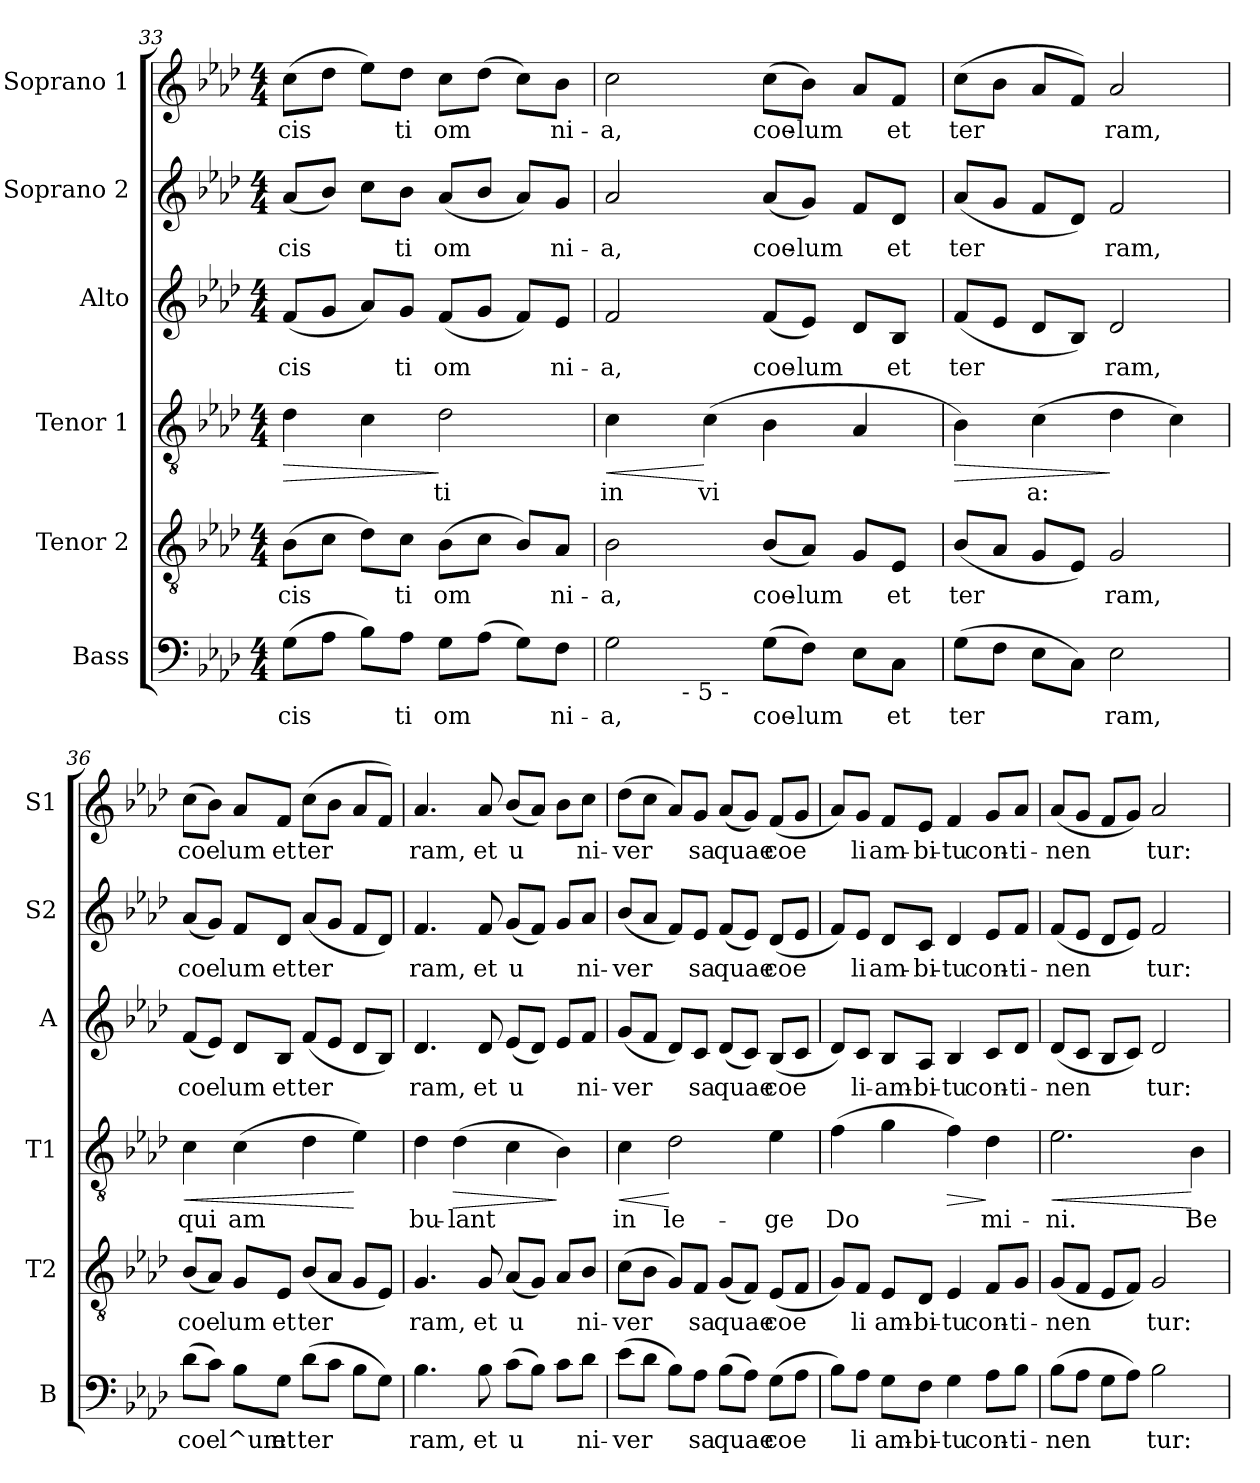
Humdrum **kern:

**kern	**text	**kern	**text	**kern	**text	**dynam	**kern	**text	**kern	**text	**kern	**text
*part6	*part6	*part5	*part5	*part4	*part4	*part4	*part3	*part3	*part2	*part2	*part1	*part1
*staff6	*staff6	*staff5	*staff5	*staff4	*staff4	*staff4	*staff3	*staff3	*staff2	*staff2	*staff1	*staff1
*I"Bass	*	*I"Tenor 2	*	*I"Tenor 1	*	*	*I"Alto	*	*I"Soprano 2	*	*I"Soprano 1	*
*I'B	*	*I'T2	*	*I'T1	*	*	*I'A	*	*I'S2	*	*I'S1	*
*clefF4	*	*clefGv2	*	*clefGv2	*	*	*clefG2	*	*clefG2	*	*clefG2	*
*k[b-e-a-d-]	*	*k[b-e-a-d-]	*	*k[b-e-a-d-]	*	*	*k[b-e-a-d-]	*	*k[b-e-a-d-]	*	*k[b-e-a-d-]	*
*A-:	*	*A-:	*	*A-:	*	*	*A-:	*	*A-:	*	*A-:	*
*M4/4	*	*M4/4	*	*M4/4	*	*	*M4/4	*	*M4/4	*	*M4/4	*
=33	=33	=33	=33	=33	=33	=33	=33	=33	=33	=33	=33	=33
!	!LO:LY:b	!	!LO:LY:b	!	!LO:LY:b:cj	!LO:HP:b	!	!LO:LY:b:cj	!	!LO:LY:b:cj	!	!LO:LY:b:cj
(>8G\L	-cis-	(>8B-\L	-cis-	4d-\	--	>	(<8f/L	-cis-	(>8a-/L	-cis-	(>8cc\L	-cis-
!	!LO:LY:b	!	!LO:LY:b	!	!	!	!	!LO:LY:b:cj	!	!LO:LY:b:cj	!	!LO:LY:b:cj
8A-\J	--	8c\J	--	.	.	.	8g/J	--	8b-/J)	--	8dd-\J	--
!	!LO:LY:b	!	!LO:LY:b	!	!LO:LY:b:cj	!	!	!LO:LY:b:cj	!	!LO:LY:b:cj	!	!LO:LY:b:cj
8B-\L)	--	8d-\L)	--	4c\	--	.	8a-/L)	--	8cc\L	--	8ee-\L)	--
!	!LO:LY:b	!	!LO:LY:b	!	!	!	!	!LO:LY:b:cj	!	!LO:LY:b:cj	!	!LO:LY:b:cj
8A-\J	-ti	8c\J	-ti	.	.	.	8g/J	-ti	8b-\J	-ti	8dd-\J	-ti
!	!LO:LY:b	!	!LO:LY:b	!	!LO:LY:b:cj	!	!	!LO:LY:b:cj	!	!LO:LY:b:cj	!	!LO:LY:b:cj
8G\L	om-	(>8B-\L	om-	2d-\	-ti	]	(<8f/L	om-	(<8a-/L	om-	8cc\L	om-
!	!LO:LY:b	!	!LO:LY:b	!	!	!	!	!LO:LY:b:cj	!	!LO:LY:b:cj	!	!LO:LY:b:cj
(>8A-\J	--	8c\J	--	.	.	.	8g/J	--	8b-/J	--	(>8dd-\J	--
!	!LO:LY:b	!	!LO:LY:b	!	!	!	!	!LO:LY:b:cj	!	!LO:LY:b:cj	!	!LO:LY:b:cj
8G\L)	--	8B-/L)	--	.	.	.	8f/L)	--	8a-/L)	--	8cc\L)	--
!	!LO:LY:b	!	!LO:LY:b	!	!	!	!	!LO:LY:b:cj	!	!LO:LY:b:cj	!	!LO:LY:b:cj
8F\J	-ni-	8A-/J	-ni-	.	.	.	8e-/J	-ni-	8g/J	-ni-	8b-\J	-ni-
=34	=34	=34	=34	=34	=34	=34	=34	=34	=34	=34	=34	=34
!	!LO:LY:b	!	!LO:LY:b	!	!LO:LY:b:cj	!LO:HP:b	!	!LO:LY:b:cj	!	!LO:LY:b:cj	!	!LO:LY:b:cj
*^	*	*	*	*	*	*	*	*	*	*	*	*
2G\	8ryy	-a,	2B-\	-a,	4c\	in	<	2f/	-a,	2a-/	-a,	2cc\	-a,
.	16ryy	.	.	.	.	.	.	.	.	.	.	.	.
.	64ryy	.	.	.	.	.	.	.	.	.	.	.	.
!	!LO:TX:b:t=- 5 -	!	!	!	!	!	!	!	!	!	!	!	!
.	2ryy	.	.	.	.	.	.	.	.	.	.	.	.
!	!	!	!	!	!	!LO:LY:b:cj	!	!	!	!	!	!	!
.	.	.	.	.	(<4c\	vi-	[	.	.	.	.	.	.
!	!	!LO:LY:b	!	!LO:LY:b	!	!LO:LY:b:cj	!	!	!LO:LY:b:cj	!	!LO:LY:b:cj	!	!LO:LY:b:cj
(>8G\L	.	coe-	(<8B-/L	coe-	4B-\	--	.	(<8f/L	coe-	(<8a-/L	coe-	(>8cc\L	coe-
!	!	!LO:LY:b	!	!LO:LY:b	!	!	!	!	!LO:LY:b:cj	!	!LO:LY:b:cj	!	!LO:LY:b:cj
8F\J)	.	-lum	8A-/J)	-lum	.	.	.	8e-/J)	-lum	8g/J)	-lum	8b-\J)	-lum
.	4ryy	.	.	.	.	.	.	.	.	.	.	.	.
!	!	!LO:LY:b	!	!LO:LY:b	!	!LO:LY:b:cj	!	!	!LO:LY:b:cj	!	!LO:LY:b:cj	!	!LO:LY:b:cj
8E-\L	.	.	8G/L	.	4A-/	--	.	8d-/L	.	8f/L	.	8a-/L	.
!	!	!LO:LY:b	!	!LO:LY:b	!	!	!	!	!LO:LY:b:cj	!	!LO:LY:b:cj	!	!LO:LY:b:cj
8C\J	.	et	8E-/J	et	.	.	.	8B-/J	et	8d-/J	et	8f/J	et
.	32.ryy	.	.	.	.	.	.	.	.	.	.	.	.
=35	=35	=35	=35	=35	=35	=35	=35	=35	=35	=35	=35	=35	=35
!	!	!LO:LY:b	!	!LO:LY:b	!	!LO:LY:b:cj	!LO:HP:b	!	!LO:LY:b:cj	!	!LO:LY:b:cj	!	!LO:LY:b:cj
*v	*v	*	*	*	*	*	*	*	*	*	*	*	*
(>8G\L	ter-	(<8B-/L	ter-	4B-\)	--	>	(<8f/L	ter-	(<8a-/L	ter-	(>8cc\L	ter-
!	!LO:LY:b	!	!LO:LY:b	!	!	!	!	!LO:LY:b:cj	!	!LO:LY:b:cj	!	!LO:LY:b:cj
8F\J	--	8A-/J	--	.	.	.	8e-/J	--	8g/J	--	8b-\J	--
!	!LO:LY:b	!	!LO:LY:b	!	!LO:LY:b:cj	!	!	!LO:LY:b:cj	!	!LO:LY:b:cj	!	!LO:LY:b:cj
8E-\L	--	8G/L	--	(>4c\	-a:	.	8d-/L	--	8f/L	--	8a-/L	--
!	!LO:LY:b	!	!LO:LY:b	!	!	!	!	!LO:LY:b:cj	!	!LO:LY:b:cj	!	!LO:LY:b:cj
8C\J)	--	8E-/J)	--	.	.	.	8B-/J)	--	8d-/J)	--	8f/J)	--
!	!LO:LY:b	!	!LO:LY:b	!	!LO:LY:b:cj	!	!	!LO:LY:b:cj	!	!LO:LY:b:cj	!	!LO:LY:b:cj
2E-\	-ram,	2G/	-ram,	4d-\	.	]	2d-/	-ram,	2f/	-ram,	2a-/	-ram,
!	!	!	!	!	!LO:LY:b:cj	!	!	!	!	!	!	!
.	.	.	.	4c\)	.	.	.	.	.	.	.	.
=36	=36	=36	=36	=36	=36	=36	=36	=36	=36	=36	=36	=36
!	!LO:LY:b	!	!LO:LY:b	!	!LO:LY:b:cj	!LO:HP:b	!	!LO:LY:b:cj	!	!LO:LY:b:cj	!	!LO:LY:b:cj
(>8d-\L	coe-	(<8B-/L	coe-	4c\	qui	<	(<8f/L	coe-	(<8a-/L	coe-	(>8cc\L	coe-
!	!LO:LY:b	!	!LO:LY:b	!	!	!	!	!LO:LY:b:cj	!	!LO:LY:b:cj	!	!LO:LY:b:cj
8c\J)	--	8A-/J)	--	.	.	.	8e-/J)	--	8g/J)	--	8b-\J)	--
!	!LO:LY:b	!	!LO:LY:b	!	!LO:LY:b:cj	!	!	!LO:LY:b:cj	!	!LO:LY:b:cj	!	!LO:LY:b:cj
8B-\L	-l^um	8G/L	-lum	(>4c\	am-	.	8d-/L	-lum	8f/L	-lum	8a-/L	-lum
!	!LO:LY:b	!	!LO:LY:b	!	!	!	!	!LO:LY:b:cj	!	!LO:LY:b:cj	!	!LO:LY:b:cj
8G\J	et	8E-/J	et	.	.	.	8B-/J	et	8d-/J	et	8f/J	et
!	!LO:LY:b	!	!LO:LY:b	!	!LO:LY:b:cj	!	!	!LO:LY:b:cj	!	!LO:LY:b:cj	!	!LO:LY:b:cj
(>8d-\L	ter-	(<8B-/L	ter-	4d-\	--	.	(<8f/L	ter-	(<8a-/L	ter-	(>8cc\L	ter-
!	!LO:LY:b	!	!LO:LY:b	!	!	!	!	!LO:LY:b:cj	!	!LO:LY:b:cj	!	!LO:LY:b:cj
8c\J	--	8A-/J	--	.	.	.	8e-/J	--	8g/J	--	8b-\J	--
!	!LO:LY:b	!	!LO:LY:b	!	!LO:LY:b:cj	!	!	!LO:LY:b:cj	!	!LO:LY:b:cj	!	!LO:LY:b:cj
8B-\L	--	8G/L	--	4e-\)	--	[	8d-/L	--	8f/L	--	8a-/L	--
!	!LO:LY:b	!	!LO:LY:b	!	!	!	!	!LO:LY:b:cj	!	!LO:LY:b:cj	!	!LO:LY:b:cj
8G\J)	--	8E-/J)	--	.	.	.	8B-/J)	--	8d-/J)	--	8f/J)	--
!!LO:PB:g=z
=37	=37	=37	=37	=37	=37	=37	=37	=37	=37	=37	=37	=37
!	!LO:LY:b	!	!LO:LY:b	!	!LO:LY:b:cj	!	!	!LO:LY:b:cj	!	!LO:LY:b:cj	!	!LO:LY:b:cj
4.B-\	-ram,	4.G/	-ram,	4d-\	-bu-	.	4.d-/	-ram,	4.f/	-ram,	4.a-/	-ram,
!	!	!	!	!	!LO:LY:b:cj	!LO:HP:b	!	!	!	!	!	!
.	.	.	.	(>4d-\	-lant	>	.	.	.	.	.	.
!	!LO:LY:b	!	!LO:LY:b	!	!	!	!	!LO:LY:b:cj	!	!LO:LY:b:cj	!	!LO:LY:b:cj
8B-\	et	8G/	et	.	.	.	8d-/	et	8f/	et	8a-/	et
!	!LO:LY:b	!	!LO:LY:b	!	!LO:LY:b:cj	!	!	!LO:LY:b:cj	!	!LO:LY:b:cj	!	!LO:LY:b:cj
(>8c\L	u-	(<8A-/L	u-	4c\	.	.	(<8e-/L	u-	(<8g/L	u-	(<8b-/L	u-
!	!LO:LY:b	!	!LO:LY:b	!	!	!	!	!LO:LY:b:cj	!	!LO:LY:b:cj	!	!LO:LY:b:cj
8B-\J)	--	8G/J)	--	.	.	.	8d-/J)	--	8f/J)	--	8a-/J)	--
!	!LO:LY:b	!	!LO:LY:b	!	!LO:LY:b:cj	!	!	!LO:LY:b:cj	!	!LO:LY:b:cj	!	!LO:LY:b:cj
8c\L	--	8A-/L	--	4B-\)	.	]	8e-/L	--	8g/L	--	8b-\L	--
!	!LO:LY:b	!	!LO:LY:b	!	!	!	!	!LO:LY:b:cj	!	!LO:LY:b:cj	!	!LO:LY:b:cj
8d-\J	-ni-	8B-/J	-ni-	.	.	.	8f/J	-ni-	8a-/J	-ni-	8cc\J	-ni-
=38	=38	=38	=38	=38	=38	=38	=38	=38	=38	=38	=38	=38
!	!LO:LY:b	!	!LO:LY:b	!	!LO:LY:b:cj	!LO:HP:b	!	!LO:LY:b:cj	!	!LO:LY:b:cj	!	!LO:LY:b:cj
(>8e-\L	-ver-	(>8c\L	-ver-	4c\	in	<	(<8g/L	-ver-	(<8b-/L	-ver-	(>8dd-\L	-ver-
!	!LO:LY:b	!	!LO:LY:b	!	!	!	!	!LO:LY:b:cj	!	!LO:LY:b:cj	!	!LO:LY:b:cj
8d-\J	--	8B-\J	--	.	.	.	8f/J	--	8a-/J	--	8cc\J	--
!	!LO:LY:b	!	!LO:LY:b	!	!LO:LY:b:cj	!	!	!LO:LY:b:cj	!	!LO:LY:b:cj	!	!LO:LY:b:cj
8B-\L)	--	8G/L)	--	2d-\	le-	[	8d-/L)	--	8f/L)	--	8a-/L)	--
!	!LO:LY:b	!	!LO:LY:b	!	!	!	!	!LO:LY:b:cj	!	!LO:LY:b:cj	!	!LO:LY:b:cj
8A-\J	-sa	8F/J	-sa	.	.	.	8c/J	-sa	8e-/J	-sa	8g/J	-sa
!	!LO:LY:b	!	!LO:LY:b	!	!	!	!	!LO:LY:b:cj	!	!LO:LY:b:cj	!	!LO:LY:b:cj
(>8B-\L	quae	(<8G/L	quae	.	.	.	(<8d-/L	quae	(<8f/L	quae	(<8a-/L	quae
!	!LO:LY:b	!	!LO:LY:b	!	!	!	!	!LO:LY:b:cj	!	!LO:LY:b:cj	!	!LO:LY:b:cj
8A-\J)	.	8F/J)	.	.	.	.	8c/J)	.	8e-/J)	.	8g/J)	.
!	!LO:LY:b	!	!LO:LY:b	!	!LO:LY:b:cj	!	!	!LO:LY:b:cj	!	!LO:LY:b:cj	!	!LO:LY:b:cj
(>8G\L	coe-	(<8E-/L	coe-	4e-\	-ge	.	(<8B-/L	coe-	(<8d-/L	coe-	(<8f/L	coe-
!	!LO:LY:b	!	!LO:LY:b	!	!	!	!	!LO:LY:b:cj	!	!LO:LY:b:cj	!	!LO:LY:b:cj
8A-\J	--	8F/J	--	.	.	.	8c/J	--	8e-/J	--	8g/J	--
=39	=39	=39	=39	=39	=39	=39	=39	=39	=39	=39	=39	=39
!	!LO:LY:b	!	!LO:LY:b	!	!LO:LY:b:cj	!	!	!LO:LY:b:cj	!	!LO:LY:b:cj	!	!LO:LY:b:cj
8B-\L)	--	8G/L)	--	(>4f\	Do-	.	8d-/L)	--	8f/L)	--	8a-/L)	--
!	!LO:LY:b	!	!LO:LY:b	!	!	!	!	!LO:LY:b:cj	!	!LO:LY:b:cj	!	!LO:LY:b:cj
8A-\J	-li	8F/J	-li	.	.	.	8c/J	-li-	8e-/J	-li	8g/J	-li
!	!LO:LY:b	!	!LO:LY:b	!	!LO:LY:b:cj	!	!	!LO:LY:b:cj	!	!LO:LY:b:cj	!	!LO:LY:b:cj
8G\L	am-	8E-/L	am-	4g\	--	.	8B-/L	-am-	8d-/L	am-	8f/L	am-
!	!LO:LY:b	!	!LO:LY:b	!	!	!	!	!LO:LY:b:cj	!	!LO:LY:b:cj	!	!LO:LY:b:cj
8F\J	-bi-	8D-/J	-bi-	.	.	.	8A-/J	-bi-	8c/J	-bi-	8e-/J	-bi-
!	!LO:LY:b	!	!LO:LY:b	!	!LO:LY:b:cj	!LO:HP:b	!	!LO:LY:b:cj	!	!LO:LY:b:cj	!	!LO:LY:b:cj
4G\	-tu	4E-/	-tu	4f\)	--	>	4B-/	-tu	4d-/	-tu	4f/	-tu
!	!LO:LY:b	!	!LO:LY:b	!	!LO:LY:b:cj	!	!	!LO:LY:b:cj	!	!LO:LY:b:cj	!	!LO:LY:b:cj
8A-\L	con-	8F/L	con-	4d-\	-mi-	]	8c/L	con-	8e-/L	con-	8g/L	con-
!	!LO:LY:b	!	!LO:LY:b	!	!	!	!	!LO:LY:b:cj	!	!LO:LY:b:cj	!	!LO:LY:b:cj
8B-\J	-ti-	8G/J	-ti-	.	.	.	8d-/J	-ti-	8f/J	-ti-	8a-/J	-ti-
=40	=40	=40	=40	=40	=40	=40	=40	=40	=40	=40	=40	=40
!	!LO:LY:b	!	!LO:LY:b	!	!LO:LY:b:cj	!LO:HP:b	!	!LO:LY:b:cj	!	!LO:LY:b:cj	!	!LO:LY:b:cj
(>8B-\L	-nen-	(<8G/L	-nen-	2.e-\	-ni.	<	(<8d-/L	-nen-	(<8f/L	-nen-	(<8a-/L	-nen-
!	!LO:LY:b	!	!LO:LY:b	!	!	!	!	!LO:LY:b:cj	!	!LO:LY:b:cj	!	!LO:LY:b:cj
8A-\J	--	8F/J	--	.	.	.	8c/J	--	8e-/J	--	8g/J	--
!	!LO:LY:b	!	!LO:LY:b	!	!	!	!	!LO:LY:b:cj	!	!LO:LY:b:cj	!	!LO:LY:b:cj
8G\L	--	8E-/L	--	.	.	.	8B-/L	--	8d-/L	--	8f/L	--
!	!LO:LY:b	!	!LO:LY:b	!	!	!	!	!LO:LY:b:cj	!	!LO:LY:b:cj	!	!LO:LY:b:cj
8A-\J)	--	8F/J)	--	.	.	.	8c/J)	--	8e-/J)	--	8g/J)	--
!	!LO:LY:b	!	!LO:LY:b	!	!	!	!	!LO:LY:b:cj	!	!LO:LY:b:cj	!	!LO:LY:b:cj
2B-\	-tur:	2G/	-tur:	.	.	.	2d-/	-tur:	2f/	-tur:	2a-/	-tur:
!	!	!	!	!	!LO:LY:b:cj	!	!	!	!	!	!	!
.	.	.	.	4B-\	Be-	[	.	.	.	.	.	.
=	=	=	=	=	=	=	=	=	=	=	=	=
*-	*-	*-	*-	*-	*-	*-	*-	*-	*-	*-	*-	*-
